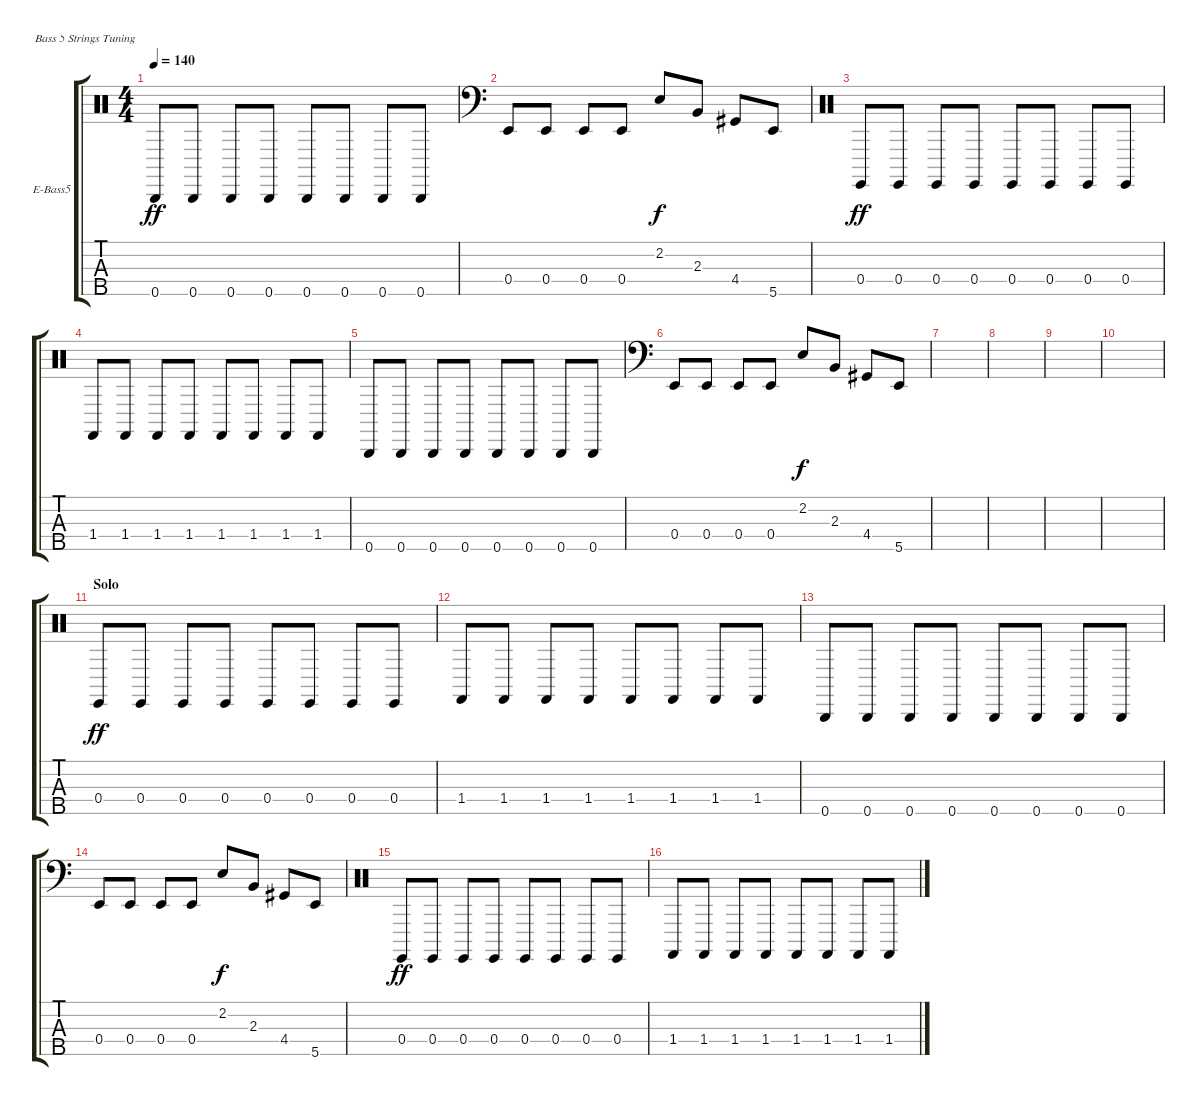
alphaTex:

\defaultSystemsLayout 4
\bracketExtendMode groupsimilarinstruments
\firstSystemTrackNameOrientation horizontal
\otherSystemsTrackNameOrientation horizontal
\track ("Electric Bass" "E-Bass5") {instrument electricbassfinger}
\staff {score tabs}
\tuning (G2 D2 A1 E1 B0)
\ts (4 4)
\tempo 140
\clef neutral
\ks c
0.5.8{dy ff} 0.5.8 0.5.8 0.5.8 0.5.8 0.5.8 0.5.8 0.5.8 |
\clef f4
0.4.8 0.4.8 0.4.8 0.4.8 2.2.8{dy f} 2.3.8 4.4.8 5.5.8 |
\clef neutral
0.4.8{dy ff} 0.4.8 0.4.8 0.4.8 0.4.8 0.4.8 0.4.8 0.4.8 |
1.4.8 1.4.8 1.4.8 1.4.8 1.4.8 1.4.8 1.4.8 1.4.8 |
0.5.8 0.5.8 0.5.8 0.5.8 0.5.8 0.5.8 0.5.8 0.5.8 |
\clef f4
0.4.8 0.4.8 0.4.8 0.4.8 2.2.8{dy f} 2.3.8 4.4.8 5.5.8 |
|
|
|
|
\section ("" "Solo")
\clef neutral
0.4.8{dy ff} 0.4.8 0.4.8 0.4.8 0.4.8 0.4.8 0.4.8 0.4.8 |
1.4.8 1.4.8 1.4.8 1.4.8 1.4.8 1.4.8 1.4.8 1.4.8 |
0.5.8 0.5.8 0.5.8 0.5.8 0.5.8 0.5.8 0.5.8 0.5.8 |
\clef f4
0.4.8 0.4.8 0.4.8 0.4.8 2.2.8{dy f} 2.3.8 4.4.8 5.5.8 |
\clef neutral
0.4.8{dy ff} 0.4.8 0.4.8 0.4.8 0.4.8 0.4.8 0.4.8 0.4.8 |
1.4.8 1.4.8 1.4.8 1.4.8 1.4.8 1.4.8 1.4.8 1.4.8
